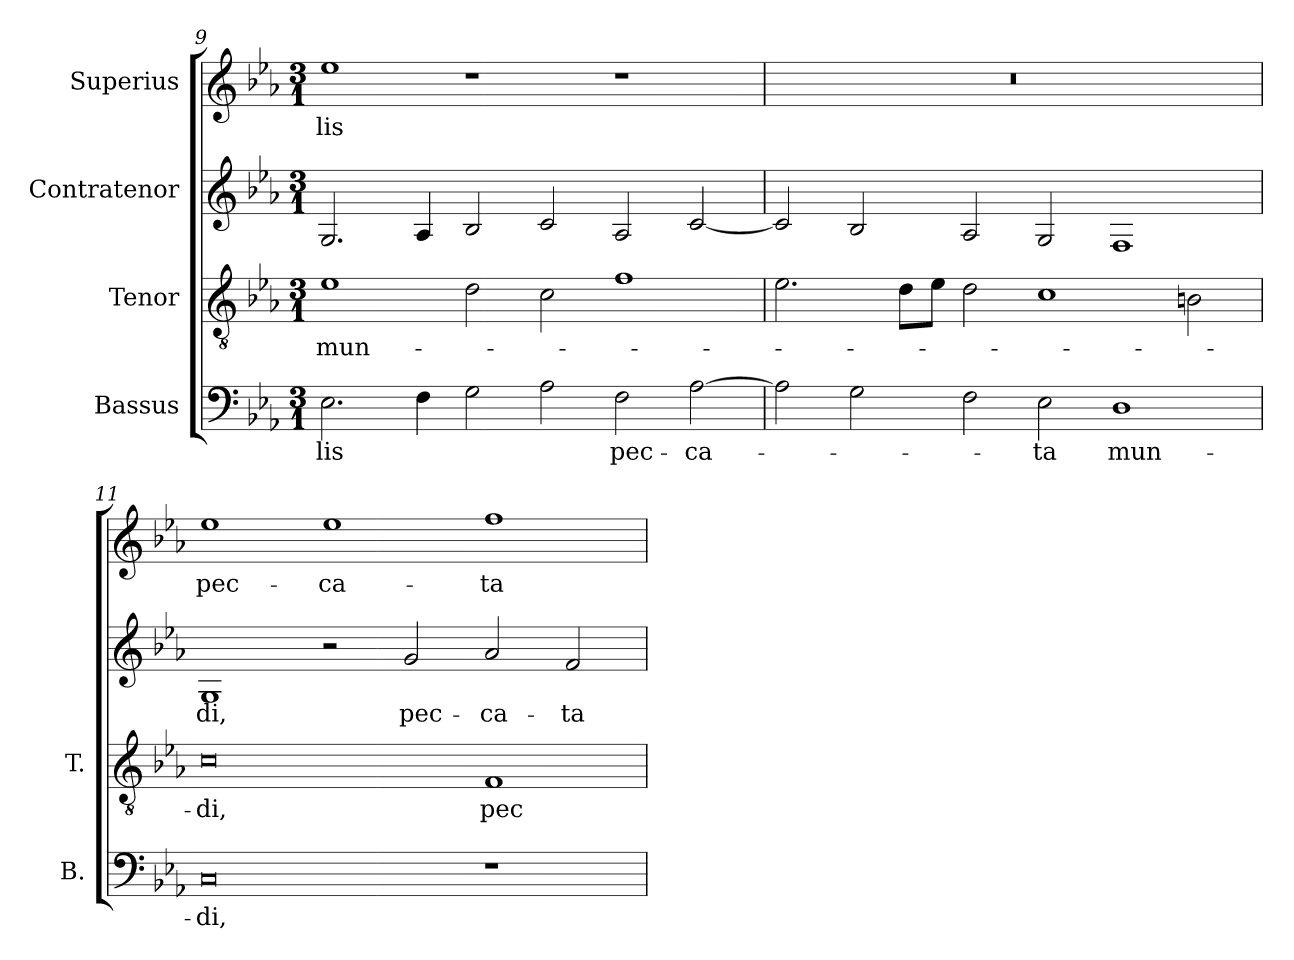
**kern	**text	**kern	**text	**kern	**text	**kern	**text
*part4	*part4	*part3	*part3	*part2	*part2	*part1	*part1
*staff4	*staff4	*staff3	*staff3	*staff2	*staff2	*staff1	*staff1
*I"Bassus	*	*I"Tenor	*	*I"Contratenor	*	*I"Superius	*
*I'B.	*	*I'T.	*	*	*	*	*
*clefF4	*	*clefGv2	*	*clefG2	*	*clefG2	*
*	*	*ITrd7c12	*	*ITrd7c12	*	*	*
*k[b-e-a-]	*	*k[b-e-a-]	*	*k[b-e-a-]	*	*k[b-e-a-]	*
*E-:	*	*E-:	*	*E-:	*	*E-:	*
*M3/1	*	*M3/1	*	*M3/1	*	*M3/1	*
=9	=9	=9	=9	=9	=9	=9	=9
!	!LO:LY:b:color=#000000	!	!	!	!	!	!
!	!	!	!LO:LY:b:color=#000000	!	!	!	!
!	!	!	!	!	!	!	!LO:LY:b:color=#000000
2.E-i\	-lis	1E-i	mun-	2.GGi/	.	1ee-i	-lis
4Fi\	.	.	.	4AA-i/	.	.	.
2Gi\	.	2Di\	.	2BB-i/	.	1r	.
2A-i\	.	2Ci\	.	2Ci/	.	.	.
!	!LO:LY:b:color=#000000	!	!	!	!	!	!
2Fi\	pec-	1Fi	.	2AA-i/	.	1r	.
!	!LO:LY:b:color=#000000	!	!	!	!	!	!
[>2A-i\	-ca-	.	.	[<2Ci/	.	.	.
=10	=10	=10	=10	=10	=10	=10	=10
!	!	!	!	!	!	!LO:N:vis=1	!
2A-i\]	.	2.E-i\	.	2Ci/]	.	0.r	.
2Gi\	.	.	.	2BB-i/	.	.	.
.	.	8Di\L	.	.	.	.	.
.	.	8E-i\J	.	.	.	.	.
2Fi\	.	2Di\	.	2AA-i/	.	.	.
!	!LO:LY:b:color=#000000	!	!	!	!	!	!
2E-i\	-ta	1Ci	.	2GGi/	.	.	.
!	!LO:LY:b:color=#000000	!	!	!	!	!	!
1Di	mun-	.	.	1FFi	.	.	.
.	.	2BBi\	.	.	.	.	.
!!LO:LB:g=z
=11	=11	=11	=11	=11	=11	=11	=11
!	!LO:LY:b:color=#000000	!	!	!	!	!	!
!	!	!	!LO:LY:b:color=#000000	!	!	!	!
!	!	!	!	!	!LO:LY:b:color=#000000	!	!
!	!	!	!	!	!	!	!LO:LY:b:color=#000000
0Ci	-di,	0Ci	-di,	1GGi	-di,	1ee-i	pec-
!	!	!	!	!	!	!	!LO:LY:b:color=#000000
.	.	.	.	2r	.	1ee-i	-ca-
!	!	!	!	!	!LO:LY:b:color=#000000	!	!
.	.	.	.	2Gi/	pec-	.	.
!	!	!	!LO:LY:b:color=#000000	!	!	!	!
!	!	!	!	!	!LO:LY:b:color=#000000	!	!
!	!	!	!	!	!	!	!LO:LY:b:color=#000000
1r	.	1FFi	pec-	2A-i/	-ca-	1ffi	-ta
!	!	!	!	!	!LO:LY:b:color=#000000	!	!
.	.	.	.	2Fi/	-ta	.	.
=	=	=	=	=	=	=	=
*-	*-	*-	*-	*-	*-	*-	*-
